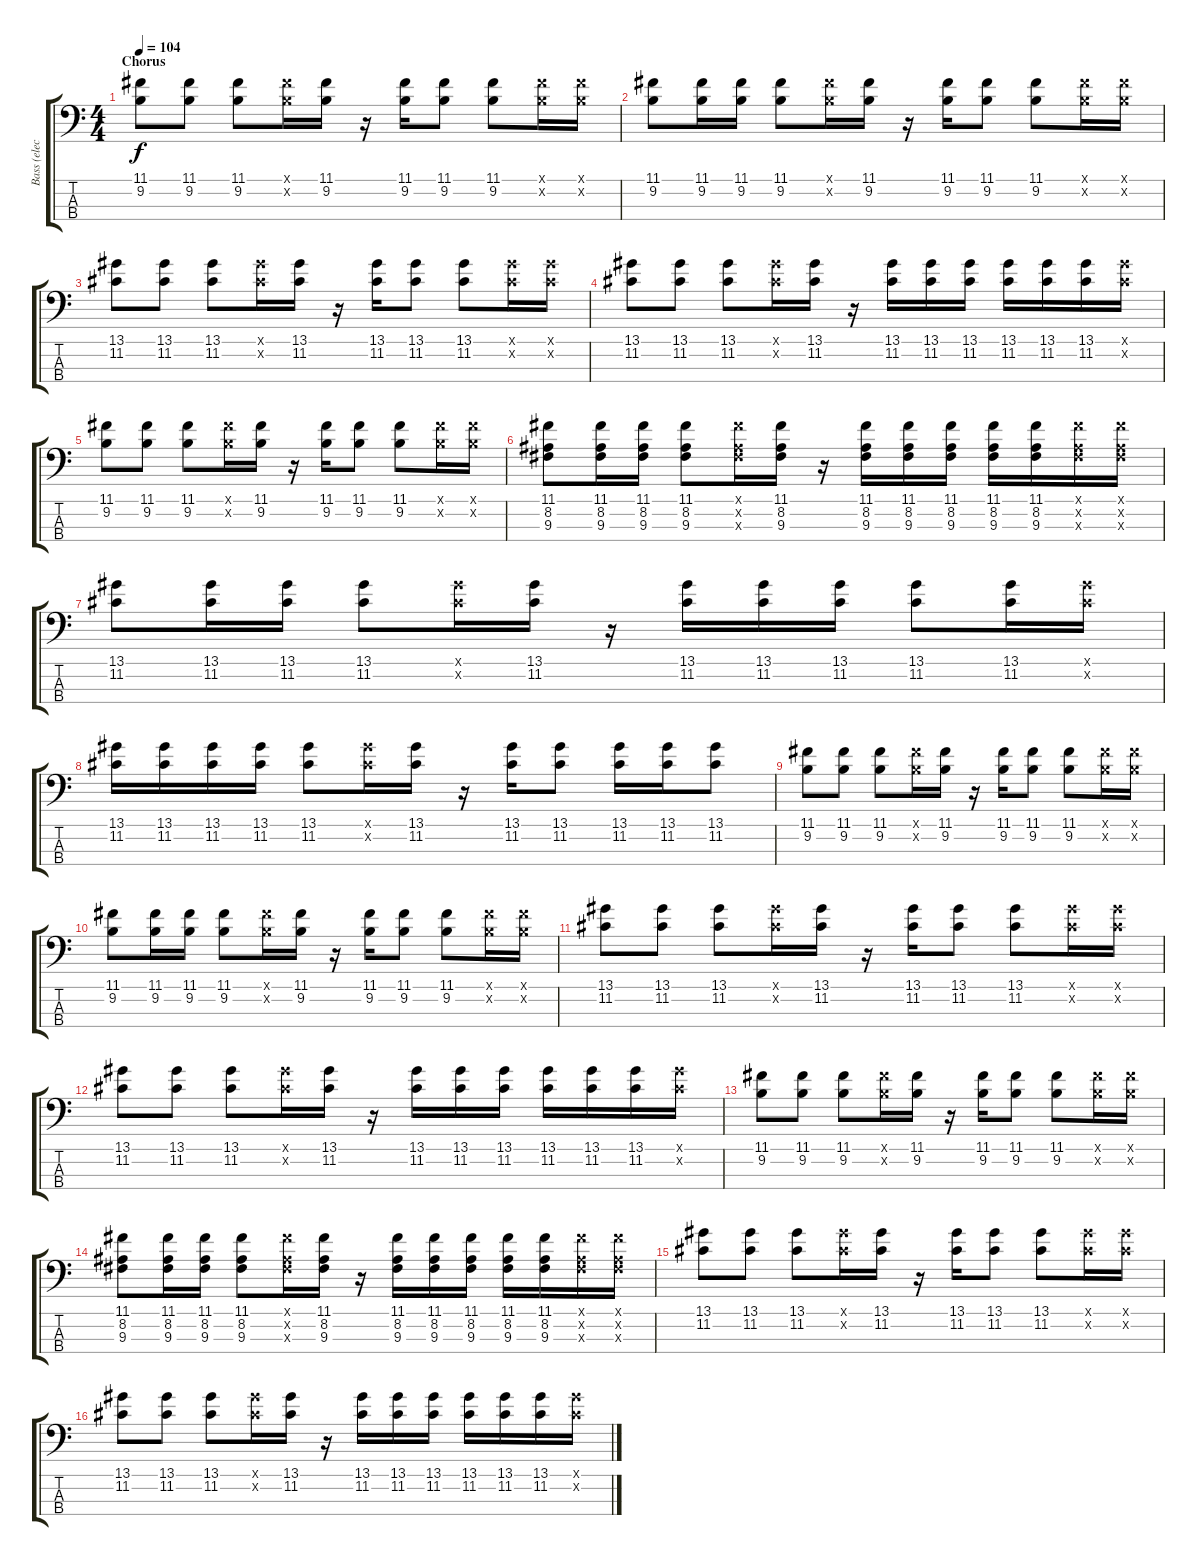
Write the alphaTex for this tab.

\track ("Bass (elec.)" "Bass (elec") {instrument electricbassfinger}
\staff {score tabs}
\tuning (G2 D2 A1 E1) {hide}
\ts (4 4)
\section ("" "Chorus")
\tempo 104
\clef f4
\ks c
(11.1 9.2).8{dy f} (11.1 9.2).8 (11.1 9.2).8 (11.1{x} 9.2{x}).16 (11.1 9.2).16 r.16 (11.1 9.2).16 (11.1 9.2).8 (11.1 9.2).8 (11.1{x} 9.2{x}).16 (11.1{x} 9.2{x}).16 |
(11.1 9.2).8 (11.1 9.2).16 (11.1 9.2).16 (11.1 9.2).8 (11.1{x} 9.2{x}).16 (11.1 9.2).16 r.16 (11.1 9.2).16 (11.1 9.2).8 (11.1 9.2).8 (11.1{x} 9.2{x}).16 (11.1{x} 9.2{x}).16 |
(13.1 11.2).8 (13.1 11.2).8 (13.1 11.2).8 (13.1{x} 11.2{x}).16 (13.1 11.2).16 r.16 (13.1 11.2).16 (13.1 11.2).8 (13.1 11.2).8 (13.1{x} 11.2{x}).16 (13.1{x} 11.2{x}).16 |
(13.1 11.2).8 (13.1 11.2).8 (13.1 11.2).8 (13.1{x} 11.2{x}).16 (13.1 11.2).16 r.16 (13.1 11.2).16 (13.1 11.2).16 (13.1 11.2).16 (13.1 11.2).16 (13.1 11.2).16 (13.1 11.2).16 (13.1{x} 11.2{x}).16 |
(11.1 9.2).8 (11.1 9.2).8 (11.1 9.2).8 (11.1{x} 9.2{x}).16 (11.1 9.2).16 r.16 (11.1 9.2).16 (11.1 9.2).8 (11.1 9.2).8 (11.1{x} 9.2{x}).16 (11.1{x} 9.2{x}).16 |
(11.1 8.2 9.3).8 (11.1 8.2 9.3).16 (11.1 8.2 9.3).16 (11.1 8.2 9.3).8 (11.1{x} 8.2{x} 9.3{x}).16 (11.1 8.2 9.3).16 r.16 (11.1 8.2 9.3).16 (11.1 8.2 9.3).16 (11.1 8.2 9.3).16 (11.1 8.2 9.3).16 (11.1 8.2 9.3).16 (11.1{x} 8.2{x} 9.3{x}).16 (11.1{x} 8.2{x} 9.3{x}).16 |
(13.1 11.2).8 (13.1 11.2).16 (13.1 11.2).16 (13.1 11.2).8 (13.1{x} 11.2{x}).16 (13.1 11.2).16 r.16 (13.1 11.2).16 (13.1 11.2).16 (13.1 11.2).16 (13.1 11.2).8 (13.1 11.2).16 (13.1{x} 11.2{x}).16 |
(13.1 11.2).16 (13.1 11.2).16 (13.1 11.2).16 (13.1 11.2).16 (13.1 11.2).8 (13.1{x} 11.2{x}).16 (13.1 11.2).16 r.16 (13.1 11.2).16 (13.1 11.2).8 (13.1 11.2).16 (13.1 11.2).16 (13.1 11.2).8 |
(11.1 9.2).8 (11.1 9.2).8 (11.1 9.2).8 (11.1{x} 9.2{x}).16 (11.1 9.2).16 r.16 (11.1 9.2).16 (11.1 9.2).8 (11.1 9.2).8 (11.1{x} 9.2{x}).16 (11.1{x} 9.2{x}).16 |
(11.1 9.2).8 (11.1 9.2).16 (11.1 9.2).16 (11.1 9.2).8 (11.1{x} 9.2{x}).16 (11.1 9.2).16 r.16 (11.1 9.2).16 (11.1 9.2).8 (11.1 9.2).8 (11.1{x} 9.2{x}).16 (11.1{x} 9.2{x}).16 |
(13.1 11.2).8 (13.1 11.2).8 (13.1 11.2).8 (13.1{x} 11.2{x}).16 (13.1 11.2).16 r.16 (13.1 11.2).16 (13.1 11.2).8 (13.1 11.2).8 (13.1{x} 11.2{x}).16 (13.1{x} 11.2{x}).16 |
(13.1 11.2).8 (13.1 11.2).8 (13.1 11.2).8 (13.1{x} 11.2{x}).16 (13.1 11.2).16 r.16 (13.1 11.2).16 (13.1 11.2).16 (13.1 11.2).16 (13.1 11.2).16 (13.1 11.2).16 (13.1 11.2).16 (13.1{x} 11.2{x}).16 |
(11.1 9.2).8 (11.1 9.2).8 (11.1 9.2).8 (11.1{x} 9.2{x}).16 (11.1 9.2).16 r.16 (11.1 9.2).16 (11.1 9.2).8 (11.1 9.2).8 (11.1{x} 9.2{x}).16 (11.1{x} 9.2{x}).16 |
(11.1 8.2 9.3).8 (11.1 8.2 9.3).16 (11.1 8.2 9.3).16 (11.1 8.2 9.3).8 (11.1{x} 8.2{x} 9.3{x}).16 (11.1 8.2 9.3).16 r.16 (11.1 8.2 9.3).16 (11.1 8.2 9.3).16 (11.1 8.2 9.3).16 (11.1 8.2 9.3).16 (11.1 8.2 9.3).16 (11.1{x} 8.2{x} 9.3{x}).16 (11.1{x} 8.2{x} 9.3{x}).16 |
(13.1 11.2).8 (13.1 11.2).8 (13.1 11.2).8 (13.1{x} 11.2{x}).16 (13.1 11.2).16 r.16 (13.1 11.2).16 (13.1 11.2).8 (13.1 11.2).8 (13.1{x} 11.2{x}).16 (13.1{x} 11.2{x}).16 |
(13.1 11.2).8 (13.1 11.2).8 (13.1 11.2).8 (13.1{x} 11.2{x}).16 (13.1 11.2).16 r.16 (13.1 11.2).16 (13.1 11.2).16 (13.1 11.2).16 (13.1 11.2).16 (13.1 11.2).16 (13.1 11.2).16 (13.1{x} 11.2{x}).16
